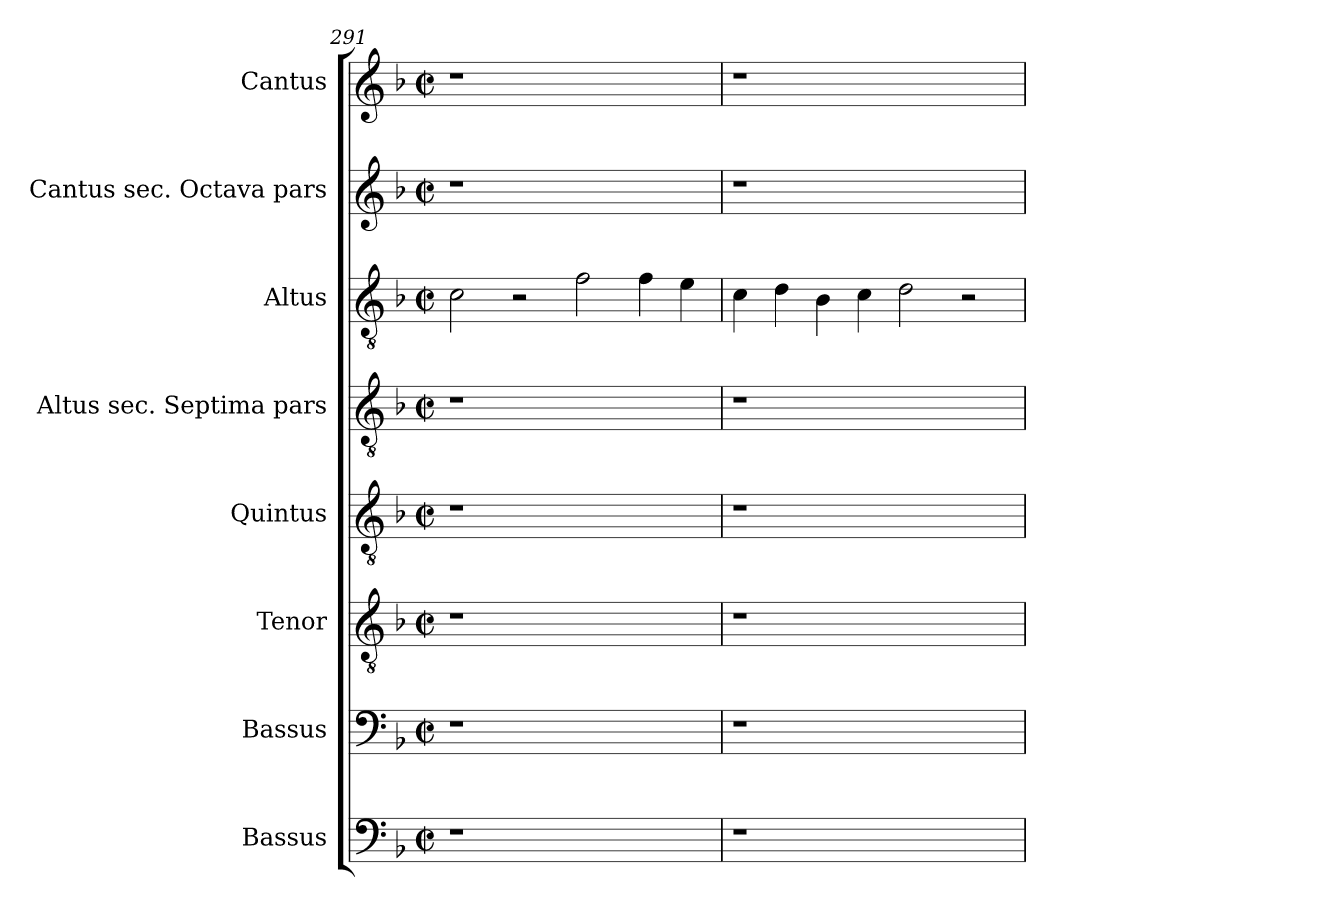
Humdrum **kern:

**kern	**kern	**kern	**kern	**kern	**kern	**kern	**kern
*part8	*part7	*part6	*part5	*part4	*part3	*part2	*part1
*staff8	*staff7	*staff6	*staff5	*staff4	*staff3	*staff2	*staff1
*I"Bassus	*I"Bassus	*I"Tenor	*I"Quintus	*I"Altus sec. Septima pars	*I"Altus	*I"Cantus sec. Octava pars	*I"Cantus
*	*I'Bassus	*I'Tenor	*I'Quintus	*	*I'Altus	*	*I'Cantus
!!LO:LB:g=z
*clefF4	*clefF4	*clefGv2	*clefGv2	*clefGv2	*clefGv2	*clefG2	*clefG2
*k[b-]	*k[b-]	*k[b-]	*k[b-]	*k[b-]	*k[b-]	*k[b-]	*k[b-]
*F:	*F:	*F:	*F:	*F:	*F:	*F:	*F:
*M2/2	*M2/2	*M2/2	*M2/2	*M2/2	*M2/2	*M2/2	*M2/2
*met(c|)	*met(c|)	*met(c|)	*met(c|)	*met(c|)	*met(c|)	*met(c|)	*met(c|)
=291	=291	=291	=291	=291	=291	=291	=291
1r	1r	1r	1r	1r	2c\	1r	1r
.	.	.	.	.	2r	.	.
1ryy	1ryy	1ryy	1ryy	1ryy	2f\	1ryy	1ryy
.	.	.	.	.	4f\	.	.
.	.	.	.	.	4e\	.	.
=292	=292	=292	=292	=292	=292	=292	=292
1r	1r	1r	1r	1r	4c\	1r	1r
.	.	.	.	.	4d\	.	.
.	.	.	.	.	4B-\	.	.
.	.	.	.	.	4c\	.	.
1ryy	1ryy	1ryy	1ryy	1ryy	2d\	1ryy	1ryy
.	.	.	.	.	2r	.	.
=	=	=	=	=	=	=	=
*-	*-	*-	*-	*-	*-	*-	*-
